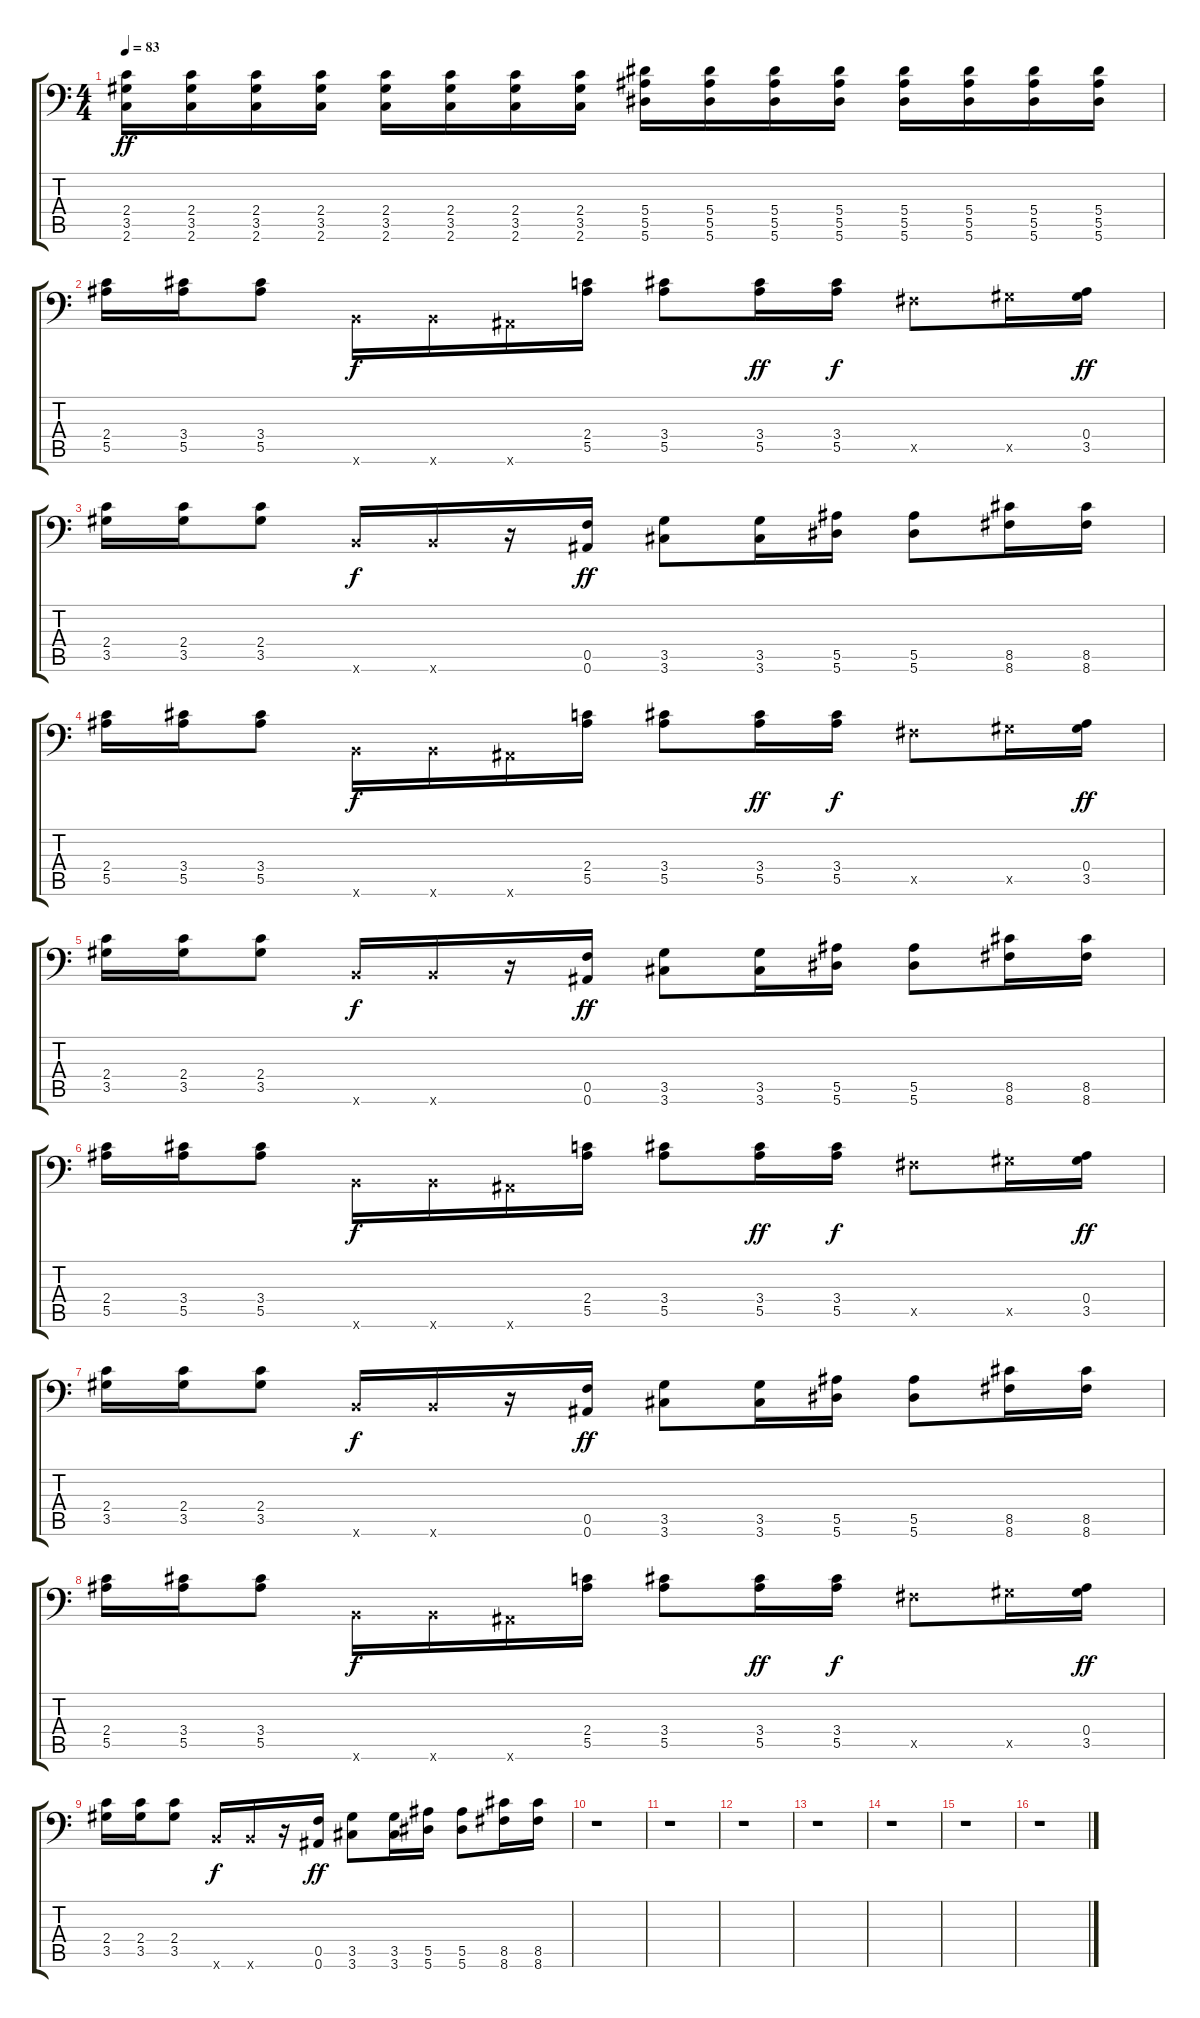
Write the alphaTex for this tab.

\track "" {instrument distortionguitar}
\staff {score tabs}
\tuning (C4 G3 Eb3 Bb2 F2 Bb1) {hide}
\ts (4 4)
\tempo 83
\clef f4
\ks c
(2.4 3.5 2.6).16{dy ff} (2.4 3.5 2.6).16 (2.4 3.5 2.6).16 (2.4 3.5 2.6).16 (2.4 3.5 2.6).16 (2.4 3.5 2.6).16 (2.4 3.5 2.6).16 (2.4 3.5 2.6).16 (5.4 5.5 5.6).16 (5.4 5.5 5.6).16 (5.4 5.5 5.6).16 (5.4 5.5 5.6).16 (5.4 5.5 5.6).16 (5.4 5.5 5.6).16 (5.4 5.5 5.6).16 (5.4 5.5 5.6).16 |
(2.4 5.5).16 (3.4 5.5).16 (3.4 5.5).8 1.6{x}.16{dy f} 1.6{x}.16 0.6{x}.16 (2.4 5.5).16 (3.4 5.5).8 (3.4 5.5).16{dy ff} (3.4 5.5).16{dy f} 1.5{x}.8 3.5{x}.16 (0.4 3.5).16{dy ff} |
(2.4 3.5).16 (2.4 3.5).16 (2.4 3.5).8 1.6{x}.16{dy f} 1.6{x}.16 r.16 (0.5 0.6).16{dy ff} (3.5 3.6).8 (3.5 3.6).16 (5.5 5.6).16 (5.5 5.6).8 (8.5 8.6).16 (8.5 8.6).16 |
(2.4 5.5).16 (3.4 5.5).16 (3.4 5.5).8 1.6{x}.16{dy f} 1.6{x}.16 0.6{x}.16 (2.4 5.5).16 (3.4 5.5).8 (3.4 5.5).16{dy ff} (3.4 5.5).16{dy f} 1.5{x}.8 3.5{x}.16 (0.4 3.5).16{dy ff} |
(2.4 3.5).16 (2.4 3.5).16 (2.4 3.5).8 1.6{x}.16{dy f} 1.6{x}.16 r.16 (0.5 0.6).16{dy ff} (3.5 3.6).8 (3.5 3.6).16 (5.5 5.6).16 (5.5 5.6).8 (8.5 8.6).16 (8.5 8.6).16 |
(2.4 5.5).16 (3.4 5.5).16 (3.4 5.5).8 1.6{x}.16{dy f} 1.6{x}.16 0.6{x}.16 (2.4 5.5).16 (3.4 5.5).8 (3.4 5.5).16{dy ff} (3.4 5.5).16{dy f} 1.5{x}.8 3.5{x}.16 (0.4 3.5).16{dy ff} |
(2.4 3.5).16 (2.4 3.5).16 (2.4 3.5).8 1.6{x}.16{dy f} 1.6{x}.16 r.16 (0.5 0.6).16{dy ff} (3.5 3.6).8 (3.5 3.6).16 (5.5 5.6).16 (5.5 5.6).8 (8.5 8.6).16 (8.5 8.6).16 |
(2.4 5.5).16 (3.4 5.5).16 (3.4 5.5).8 1.6{x}.16{dy f} 1.6{x}.16 0.6{x}.16 (2.4 5.5).16 (3.4 5.5).8 (3.4 5.5).16{dy ff} (3.4 5.5).16{dy f} 1.5{x}.8 3.5{x}.16 (0.4 3.5).16{dy ff} |
(2.4 3.5).16 (2.4 3.5).16 (2.4 3.5).8 1.6{x}.16{dy f} 1.6{x}.16 r.16 (0.5 0.6).16{dy ff} (3.5 3.6).8 (3.5 3.6).16 (5.5 5.6).16 (5.5 5.6).8 (8.5 8.6).16 (8.5 8.6).16 |
r.1 |
r.1 |
r.1 |
r.1 |
r.1 |
r.1 |
r.1
